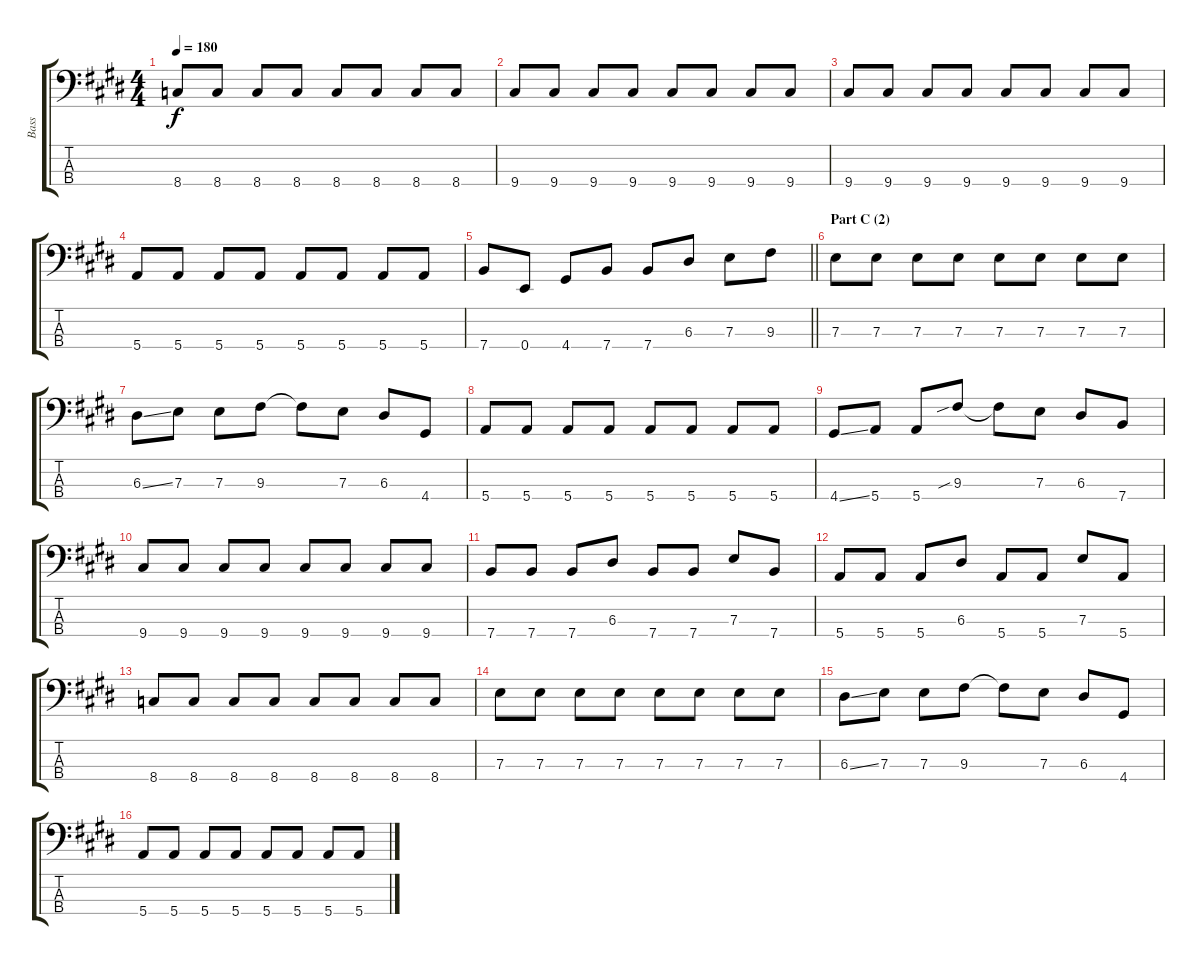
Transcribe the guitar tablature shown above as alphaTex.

\track ("Bass" "Bass") {instrument electricbasspick}
\staff {score tabs}
\tuning (G2 D2 A1 E1) {hide}
\ts (4 4)
\tempo 180
\clef f4
\ks e
8.4.8{dy f} 8.4.8 8.4.8 8.4.8 8.4.8 8.4.8 8.4.8 8.4.8 |
9.4.8 9.4.8 9.4.8 9.4.8 9.4.8 9.4.8 9.4.8 9.4.8 |
9.4.8 9.4.8 9.4.8 9.4.8 9.4.8 9.4.8 9.4.8 9.4.8 |
5.4.8 5.4.8 5.4.8 5.4.8 5.4.8 5.4.8 5.4.8 5.4.8 |
\barLineRight lightlight
7.4.8 0.4.8 4.4.8 7.4.8 7.4.8 6.3.8 7.3.8 9.3.8 |
\section ("" "Part C (2)")
7.3.8 7.3.8 7.3.8 7.3.8 7.3.8 7.3.8 7.3.8 7.3.8 |
6.3{ss}.8 7.3.8 7.3.8 9.3.8 9.3{t}.8 7.3.8 6.3.8 4.4.8 |
5.4.8 5.4.8 5.4.8 5.4.8 5.4.8 5.4.8 5.4.8 5.4.8 |
4.4{ss}.8 5.4.8 5.4.8 9.3{sib}.8 9.3{t}.8 7.3.8 6.3.8 7.4.8 |
9.4.8 9.4.8 9.4.8 9.4.8 9.4.8 9.4.8 9.4.8 9.4.8 |
7.4.8 7.4.8 7.4.8 6.3.8 7.4.8 7.4.8 7.3.8 7.4.8 |
5.4.8 5.4.8 5.4.8 6.3.8 5.4.8 5.4.8 7.3.8 5.4.8 |
8.4.8 8.4.8 8.4.8 8.4.8 8.4.8 8.4.8 8.4.8 8.4.8 |
7.3.8 7.3.8 7.3.8 7.3.8 7.3.8 7.3.8 7.3.8 7.3.8 |
6.3{ss}.8 7.3.8 7.3.8 9.3.8 9.3{t}.8 7.3.8 6.3.8 4.4.8 |
5.4.8 5.4.8 5.4.8 5.4.8 5.4.8 5.4.8 5.4.8 5.4.8
